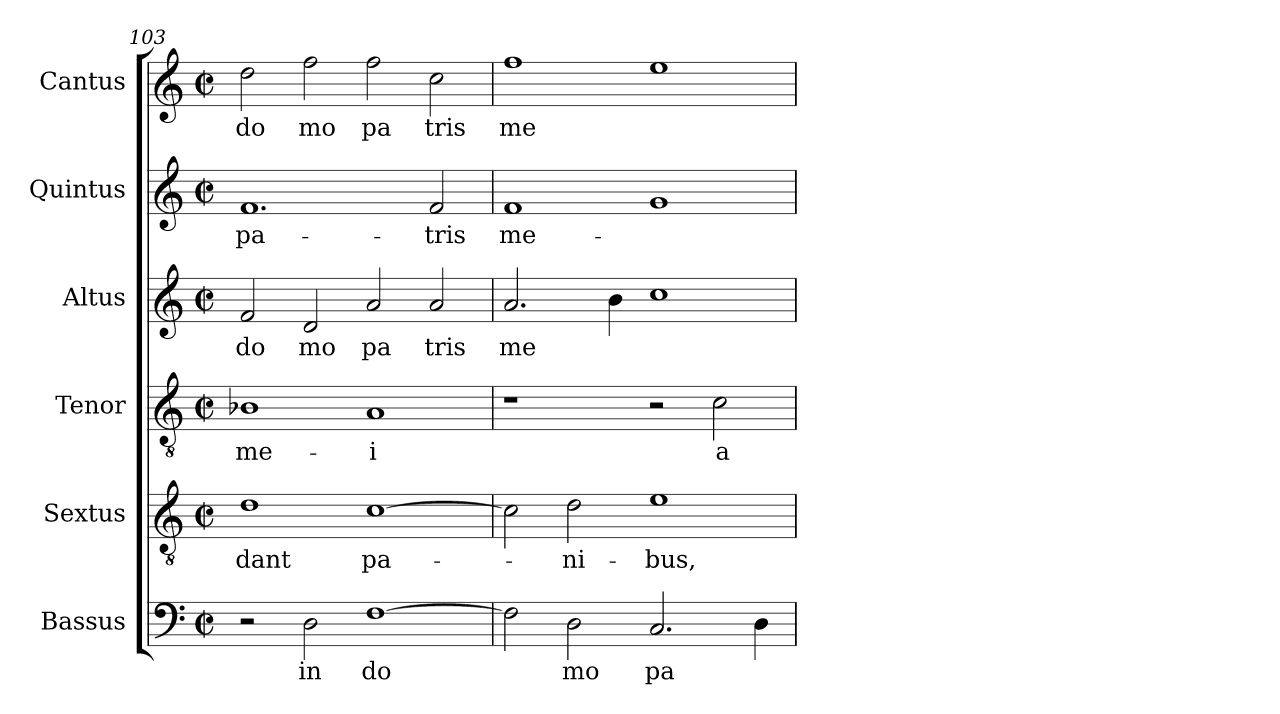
**kern	**text	**kern	**text	**kern	**text	**kern	**text	**kern	**text	**kern	**text
*part6	*part6	*part5	*part5	*part4	*part4	*part3	*part3	*part2	*part2	*part1	*part1
*staff6	*staff6	*staff5	*staff5	*staff4	*staff4	*staff3	*staff3	*staff2	*staff2	*staff1	*staff1
*I"Bassus	*	*I"Sextus	*	*I"Tenor	*	*I"Altus	*	*I"Quintus	*	*I"Cantus	*
*clefF4	*	*clefGv2	*	*clefGv2	*	*clefG2	*	*clefG2	*	*clefG2	*
*M2/2	*	*M2/2	*	*M2/2	*	*M2/2	*	*M2/2	*	*M2/2	*
*met(c|)	*	*met(c|)	*	*met(c|)	*	*met(c|)	*	*met(c|)	*	*met(c|)	*
=103	=103	=103	=103	=103	=103	=103	=103	=103	=103	=103	=103
!	!	!	!LO:LY:b:cj	!	!LO:LY:b:cj	!	!LO:LY:b:cj	!	!LO:LY:b:cj	!	!LO:LY:b:cj
2r	.	1d	-dant	1B-	me-	2f/	do	1.f	pa-	2dd\	do
!	!LO:LY:b:cj	!	!	!	!	!	!LO:LY:b:cj	!	!	!	!LO:LY:b:cj
2D\	in	.	.	.	.	2d/	mo	.	.	2ff\	mo
!	!LO:LY:b:cj	!	!LO:LY:b:cj	!	!LO:LY:b:cj	!	!LO:LY:b:cj	!	!	!	!LO:LY:b:cj
[>1F	do	[>1c	pa-	1A	-i	2a/	pa	.	.	2ff\	pa
!	!	!	!	!	!	!	!LO:LY:b:cj	!	!LO:LY:b:cj	!	!LO:LY:b:cj
.	.	.	.	.	.	2a/	tris	2f/	-tris	2cc\	tris
=104	=104	=104	=104	=104	=104	=104	=104	=104	=104	=104	=104
!	!	!	!	!	!	!	!LO:LY:b	!	!LO:LY:b:cj	!	!LO:LY:b:cj
2F\]	.	2c\]	.	1r	.	2.a/	me	1f	me-	1ff	me
!	!LO:LY:b:cj	!	!LO:LY:b:cj	!	!	!	!	!	!	!	!
2D\	mo	2d\	-ni-	.	.	.	.	.	.	.	.
.	.	.	.	.	.	4b\	.	.	.	.	.
!	!LO:LY:b:cj	!	!LO:LY:b	!	!	!	!	!	!	!	!
2.C/	pa	1e	-bus,	2r	.	1cc	.	1g	.	1ee	.
!	!	!	!	!	!LO:LY:b:cj	!	!	!	!	!	!
.	.	.	.	2c\	a-	.	.	.	.	.	.
4D\	.	.	.	.	.	.	.	.	.	.	.
=	=	=	=	=	=	=	=	=	=	=	=
*-	*-	*-	*-	*-	*-	*-	*-	*-	*-	*-	*-
